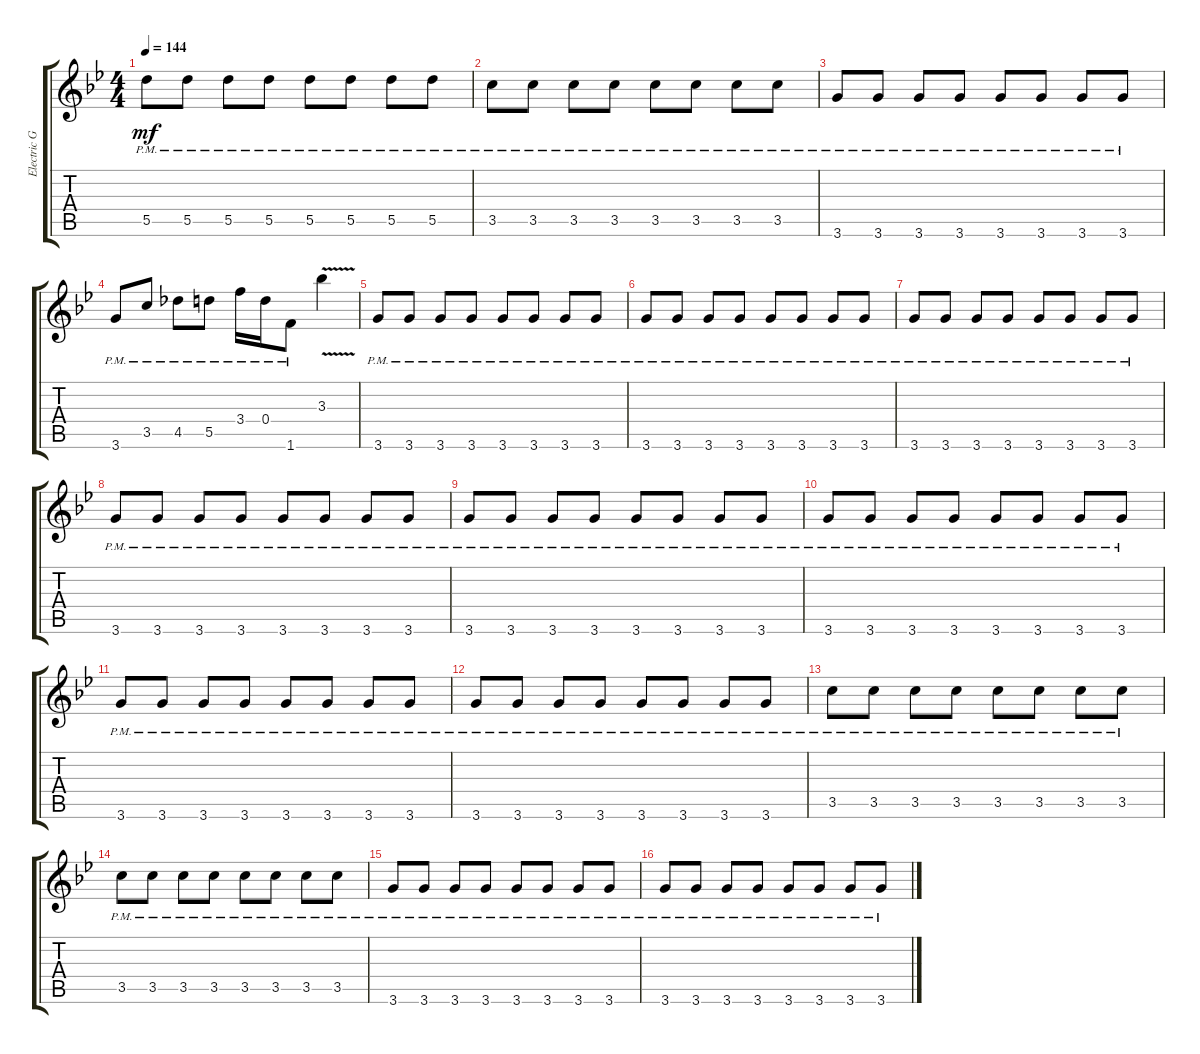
\track ("Electric Gtr. (Clean)" "Electric G") {instrument electricguitarclean}
\staff {score tabs}
\tuning (E4 B3 G4 D4 A3 E3) {hide}
\ts (4 4)
\tempo 144
\clef g2
\ks bb
5.5{pm}.8{dy mf} 5.5{pm}.8 5.5{pm}.8 5.5{pm}.8 5.5{pm}.8 5.5{pm}.8 5.5{pm}.8 5.5{pm}.8 |
3.5{pm}.8 3.5{pm}.8 3.5{pm}.8 3.5{pm}.8 3.5{pm}.8 3.5{pm}.8 3.5{pm}.8 3.5{pm}.8 |
3.6{pm}.8 3.6{pm}.8 3.6{pm}.8 3.6{pm}.8 3.6{pm}.8 3.6{pm}.8 3.6{pm}.8 3.6{pm}.8 |
3.6{pm}.8 3.5{pm}.8 4.5{pm}.8 5.5{pm}.8 3.4{pm}.16 0.4{pm}.16 1.6{pm}.8 3.3{v}.4 |
3.6{pm}.8 3.6{pm}.8 3.6{pm}.8 3.6{pm}.8 3.6{pm}.8 3.6{pm}.8 3.6{pm}.8 3.6{pm}.8 |
3.6{pm}.8 3.6{pm}.8 3.6{pm}.8 3.6{pm}.8 3.6{pm}.8 3.6{pm}.8 3.6{pm}.8 3.6{pm}.8 |
3.6{pm}.8 3.6{pm}.8 3.6{pm}.8 3.6{pm}.8 3.6{pm}.8 3.6{pm}.8 3.6{pm}.8 3.6{pm}.8 |
3.6{pm}.8 3.6{pm}.8 3.6{pm}.8 3.6{pm}.8 3.6{pm}.8 3.6{pm}.8 3.6{pm}.8 3.6{pm}.8 |
3.6{pm}.8 3.6{pm}.8 3.6{pm}.8 3.6{pm}.8 3.6{pm}.8 3.6{pm}.8 3.6{pm}.8 3.6{pm}.8 |
3.6{pm}.8 3.6{pm}.8 3.6{pm}.8 3.6{pm}.8 3.6{pm}.8 3.6{pm}.8 3.6{pm}.8 3.6{pm}.8 |
3.6{pm}.8 3.6{pm}.8 3.6{pm}.8 3.6{pm}.8 3.6{pm}.8 3.6{pm}.8 3.6{pm}.8 3.6{pm}.8 |
3.6{pm}.8 3.6{pm}.8 3.6{pm}.8 3.6{pm}.8 3.6{pm}.8 3.6{pm}.8 3.6{pm}.8 3.6{pm}.8 |
3.5{pm}.8 3.5{pm}.8 3.5{pm}.8 3.5{pm}.8 3.5{pm}.8 3.5{pm}.8 3.5{pm}.8 3.5{pm}.8 |
3.5{pm}.8 3.5{pm}.8 3.5{pm}.8 3.5{pm}.8 3.5{pm}.8 3.5{pm}.8 3.5{pm}.8 3.5{pm}.8 |
3.6{pm}.8 3.6{pm}.8 3.6{pm}.8 3.6{pm}.8 3.6{pm}.8 3.6{pm}.8 3.6{pm}.8 3.6{pm}.8 |
3.6{pm}.8 3.6{pm}.8 3.6{pm}.8 3.6{pm}.8 3.6{pm}.8 3.6{pm}.8 3.6{pm}.8 3.6{pm}.8
